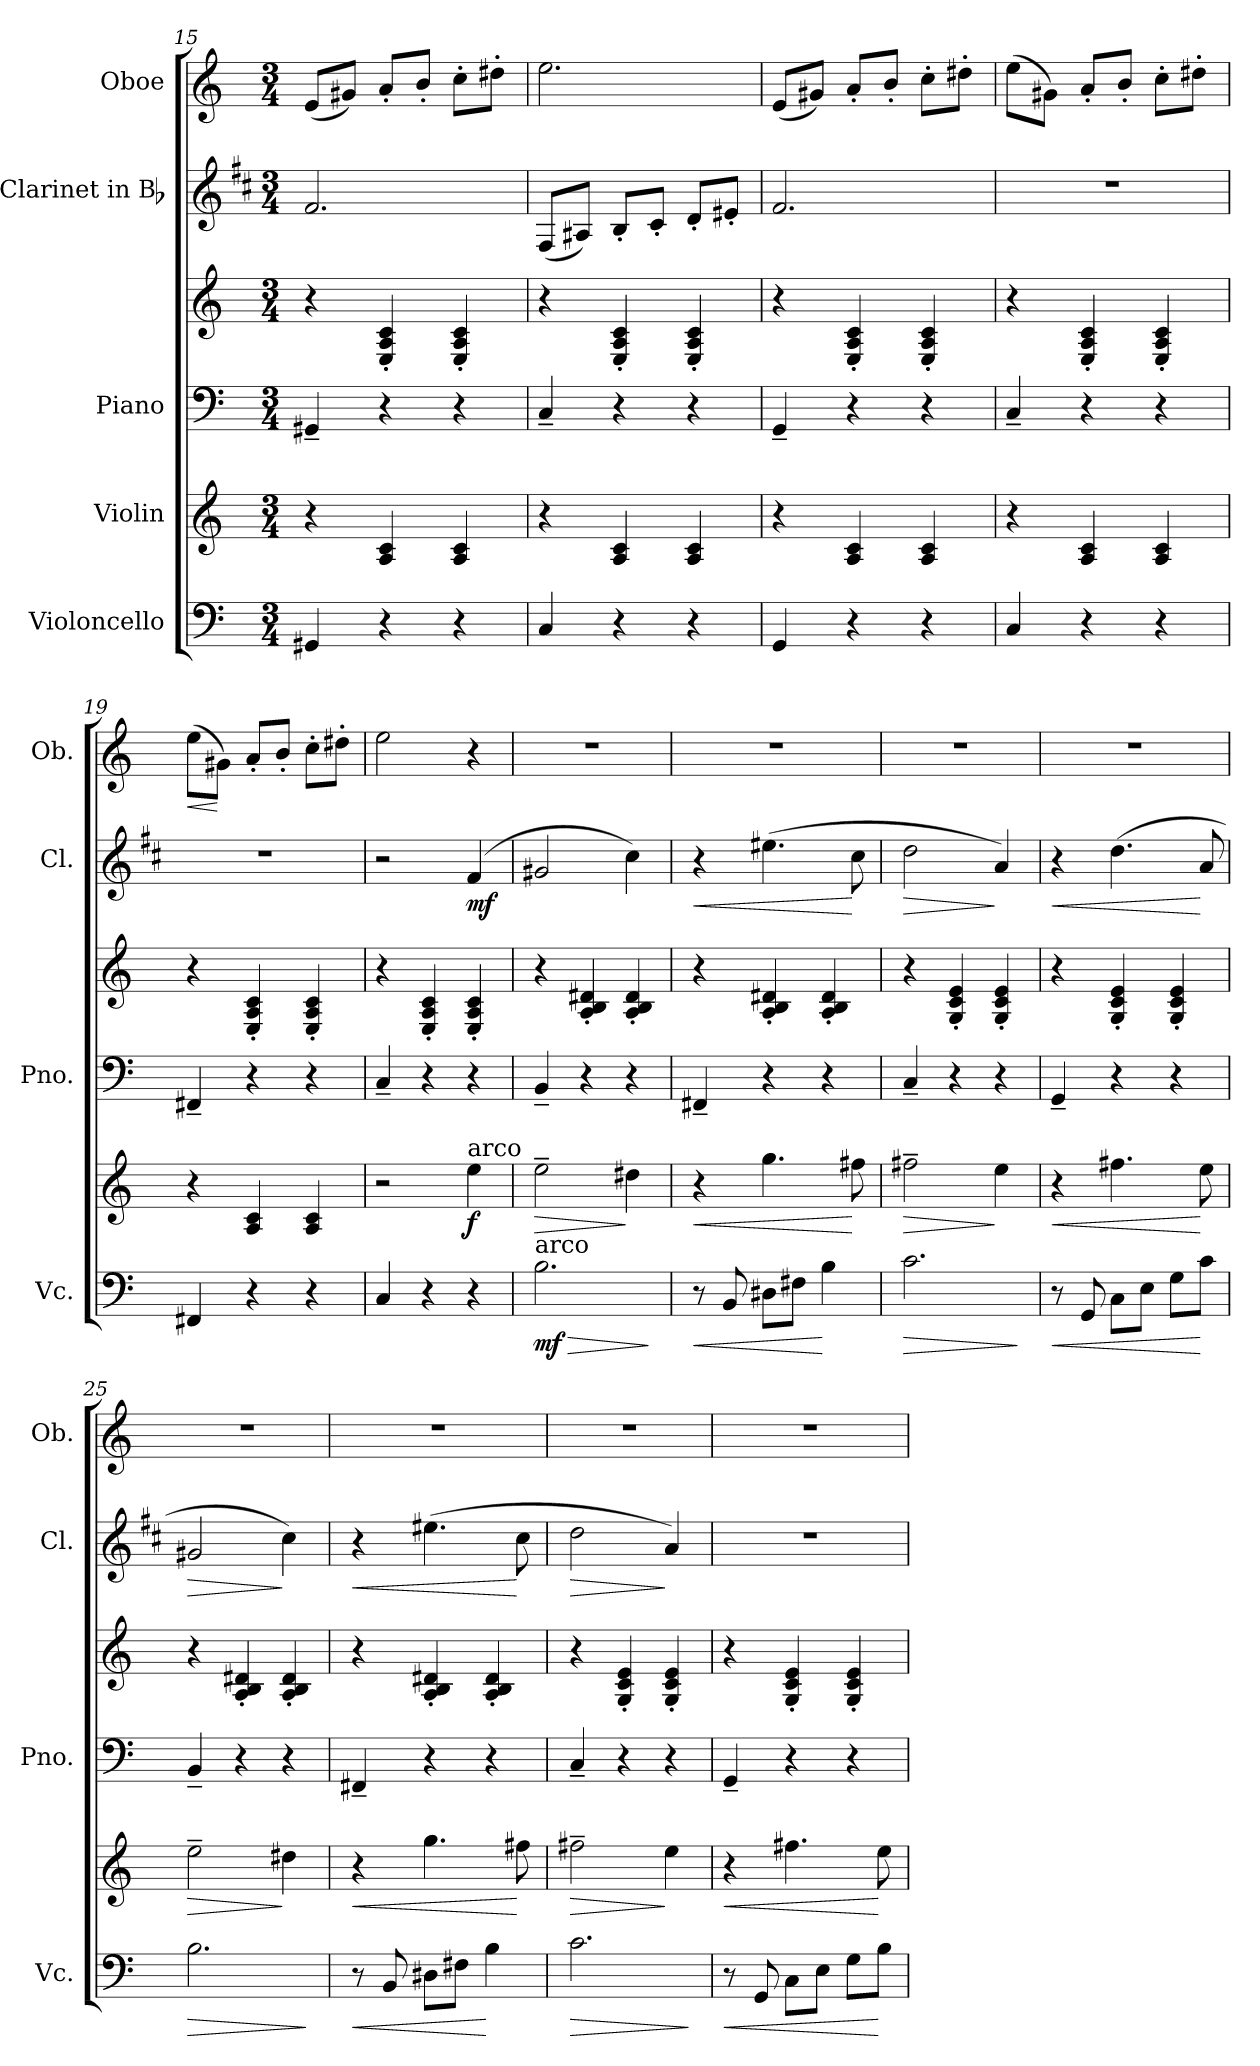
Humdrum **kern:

**kern	**dynam	**kern	**dynam	**kern	**kern	**kern	**dynam	**kern	**dynam
*part5	*part5	*part4	*part4	*part3	*part3	*part2	*part2	*part1	*part1
*staff6	*staff6	*staff5	*staff5	*staff4	*staff3	*staff2	*staff2	*staff1	*staff1
*I"Violoncello	*	*I"Violin	*	*I"Piano	*	*I"Clarinet in Bb	*	*I"Oboe	*
*I'Vc.	*	*	*	*I'Pno.	*	*I'Cl.	*	*I'Ob.	*
*clefF4	*	*clefG2	*	*clefF4	*clefG2	*clefG2	*	*clefG2	*
*	*	*	*	*	*	*ITrd1c2	*	*	*
*k[]	*	*k[]	*	*k[]	*k[]	*k[]	*	*k[]	*
*a:	*	*a:	*	*a:	*a:	*a:	*	*a:	*
*M3/4	*	*M3/4	*	*M3/4	*M3/4	*M3/4	*	*M3/4	*
=15	=15	=15	=15	=15	=15	=15	=15	=15	=15
4GG#Xi/	.	4r	.	4GG#X~i/	4r	2.ei/	.	(8ei/L	.
.	.	.	.	.	.	.	.	8g#Xi/J)	.
4r	.	4Ai/ 4ci	.	4r	4Ei/' 4Ai' 4ci'	.	.	8a'i/L	.
.	.	.	.	.	.	.	.	8b'i/J	.
4r	.	4Ai/ 4ci	.	4r	4Ei/' 4Ai' 4ci'	.	.	8cc'i\L	.
.	.	.	.	.	.	.	.	8dd#X'i\J	.
=16	=16	=16	=16	=16	=16	=16	=16	=16	=16
4Ci/	.	4r	.	4C~i/	4r	(8Ei/L	.	2.eei\	.
.	.	.	.	.	.	8G#Xi/J)	.	.	.
4r	.	4Ai/ 4ci	.	4r	4Ei/' 4Ai' 4ci'	8A'i/L	.	.	.
.	.	.	.	.	.	8B'i/J	.	.	.
4r	.	4Ai/ 4ci	.	4r	4Ei/' 4Ai' 4ci'	8c'i/L	.	.	.
.	.	.	.	.	.	8d#X'i/J	.	.	.
=17	=17	=17	=17	=17	=17	=17	=17	=17	=17
4GGi/	.	4r	.	4GG~i/	4r	2.ei/	.	(8ei/L	.
.	.	.	.	.	.	.	.	8g#Xi/J)	.
4r	.	4Ai/ 4ci	.	4r	4Ei/' 4Ai' 4ci'	.	.	8a'i/L	.
.	.	.	.	.	.	.	.	8b'i/J	.
4r	.	4Ai/ 4ci	.	4r	4Ei/' 4Ai' 4ci'	.	.	8cc'i\L	.
.	.	.	.	.	.	.	.	8dd#X'i\J	.
=18	=18	=18	=18	=18	=18	=18	=18	=18	=18
!	!	!	!	!	!	!LO:N:vis=1	!	!	!
4Ci/	.	4r	.	4C~i/	4r	2.r	.	(8eei\L	.
.	.	.	.	.	.	.	.	8g#Xi\J)	.
4r	.	4Ai/ 4ci	.	4r	4Ei/' 4Ai' 4ci'	.	.	8a'i/L	.
.	.	.	.	.	.	.	.	8b'i/J	.
4r	.	4Ai/ 4ci	.	4r	4Ei/' 4Ai' 4ci'	.	.	8cc'i\L	.
.	.	.	.	.	.	.	.	8dd#X'i\J	.
=19	=19	=19	=19	=19	=19	=19	=19	=19	=19
!	!	!	!	!	!	!LO:N:vis=1	!	!	!LO:HP:b
4FF#Xi/	.	4r	.	4FF#X~i/	4r	2.r	.	(8eei\L	<
.	.	.	.	.	.	.	.	8g#Xi\J)	[
4r	.	4Ai/ 4ci	.	4r	4Ei/' 4Ai' 4ci'	.	.	8a'i/L	.
.	.	.	.	.	.	.	.	8b'i/J	.
4r	.	4Ai/ 4ci	.	4r	4Ei/' 4Ai' 4ci'	.	.	8cc'i\L	.
.	.	.	.	.	.	.	.	8dd#X'i\J	.
=20	=20	=20	=20	=20	=20	=20	=20	=20	=20
4Ci/	.	2r	.	4C~i/	4r	2r	.	2eei\	.
4r	.	.	.	4r	4Ei/' 4Ai' 4ci'	.	.	.	.
!	!	!LO:TX:a:t=arco	!	!	!	!	!	!	!
4r	.	4eei\	f	4r	4Ei/' 4Ai' 4ci'	(4ei/	mf	4r	.
!!LO:LB:g=z
=21	=21	=21	=21	=21	=21	=21	=21	=21	=21
!LO:TX:a:t=arco	!	!	!	!	!	!	!	!	!
!	!LO:HP:b	!	!LO:HP:b	!	!	!	!	!LO:N:vis=1	!
2.Bi\	> mf	2ee~i\	>	4BB~i/	4r	2f#Xi/	.	2.r	.
.	.	.	.	4r	4Ai/' 4Bi' 4d#Xi'	.	.	.	.
.	.	4dd#Xi\	]	4r	4Ai/' 4Bi' 4d#i'	4bi\)	.	.	.
.	]	.	.	.	.	.	.	.	.
=22	=22	=22	=22	=22	=22	=22	=22	=22	=22
!	!LO:HP:b	!	!LO:HP:b	!	!	!	!LO:HP:b	!LO:N:vis=1	!
8r	<	4r	<	4FF#X~i/	4r	4r	<	2.r	.
8BBi/	.	.	.	.	.	.	.	.	.
8D#Xi\L	.	4.ggi\	.	4r	4Ai/' 4Bi' 4d#Xi'	(4.dd#Xi\	.	.	.
8F#Xi\J	.	.	.	.	.	.	.	.	.
4Bi\	[	.	.	4r	4Ai/' 4Bi' 4d#i'	.	.	.	.
.	.	8ff#Xi\	[	.	.	8bi\	[	.	.
=23	=23	=23	=23	=23	=23	=23	=23	=23	=23
!	!LO:HP:b	!	!LO:HP:b	!	!	!	!LO:HP:b	!LO:N:vis=1	!
2.ci\	>	2ff#X~i\	>	4C~i/	4r	2cci\	>	2.r	.
.	.	.	.	4r	4Gi/' 4ci' 4ei'	.	.	.	.
.	.	4eei\	]	4r	4Gi/' 4ci' 4ei'	4gi/)	]	.	.
.	]	.	.	.	.	.	.	.	.
=24	=24	=24	=24	=24	=24	=24	=24	=24	=24
!	!LO:HP:b	!	!LO:HP:b	!	!	!	!LO:HP:b	!LO:N:vis=1	!
8r	<	4r	<	4GG~i/	4r	4r	<	2.r	.
8GGi/	.	.	.	.	.	.	.	.	.
8Ci\L	.	4.ff#Xi\	.	4r	4Gi/' 4ci' 4ei'	(4.cci\	.	.	.
8Ei\J	.	.	.	.	.	.	.	.	.
8Gi\L	.	.	.	4r	4Gi/' 4ci' 4ei'	.	.	.	.
8ci\J	[	8eei\	[	.	.	8gi/	[	.	.
=25	=25	=25	=25	=25	=25	=25	=25	=25	=25
!	!LO:HP:b	!	!LO:HP:b	!	!	!	!LO:HP:b	!LO:N:vis=1	!
2.Bi\	>	2ee~i\	>	4BB~i/	4r	2f#Xi/	>	2.r	.
.	.	.	.	4r	4Ai/' 4Bi' 4d#Xi'	.	.	.	.
.	.	4dd#Xi\	]	4r	4Ai/' 4Bi' 4d#i'	4bi\)	]	.	.
.	]	.	.	.	.	.	.	.	.
=26	=26	=26	=26	=26	=26	=26	=26	=26	=26
!	!LO:HP:b	!	!LO:HP:b	!	!	!	!LO:HP:b	!LO:N:vis=1	!
8r	<	4r	<	4FF#X~i/	4r	4r	<	2.r	.
8BBi/	.	.	.	.	.	.	.	.	.
8D#Xi\L	.	4.ggi\	.	4r	4Ai/' 4Bi' 4d#Xi'	(4.dd#Xi\	.	.	.
8F#Xi\J	.	.	.	.	.	.	.	.	.
4Bi\	[	.	.	4r	4Ai/' 4Bi' 4d#i'	.	.	.	.
.	.	8ff#Xi\	[	.	.	8bi\	[	.	.
=27	=27	=27	=27	=27	=27	=27	=27	=27	=27
!	!LO:HP:b	!	!LO:HP:b	!	!	!	!LO:HP:b	!LO:N:vis=1	!
2.ci\	>	2ff#X~i\	>	4C~i/	4r	2cci\	>	2.r	.
.	.	.	.	4r	4Gi/' 4ci' 4ei'	.	.	.	.
.	.	4eei\	]	4r	4Gi/' 4ci' 4ei'	4gi/)	]	.	.
.	]	.	.	.	.	.	.	.	.
=28	=28	=28	=28	=28	=28	=28	=28	=28	=28
!	!LO:HP:b	!	!LO:HP:b	!	!	!LO:N:vis=1	!	!LO:N:vis=1	!
8r	<	4r	<	4GG~i/	4r	2.r	.	2.r	.
8GGi/	.	.	.	.	.	.	.	.	.
8Ci\L	.	4.ff#Xi\	.	4r	4Gi/' 4ci' 4ei'	.	.	.	.
8Ei\J	.	.	.	.	.	.	.	.	.
8Gi\L	.	.	.	4r	4Gi/' 4ci' 4ei'	.	.	.	.
8Bi\J	[	8eei\	[	.	.	.	.	.	.
=	=	=	=	=	=	=	=	=	=
*-	*-	*-	*-	*-	*-	*-	*-	*-	*-
